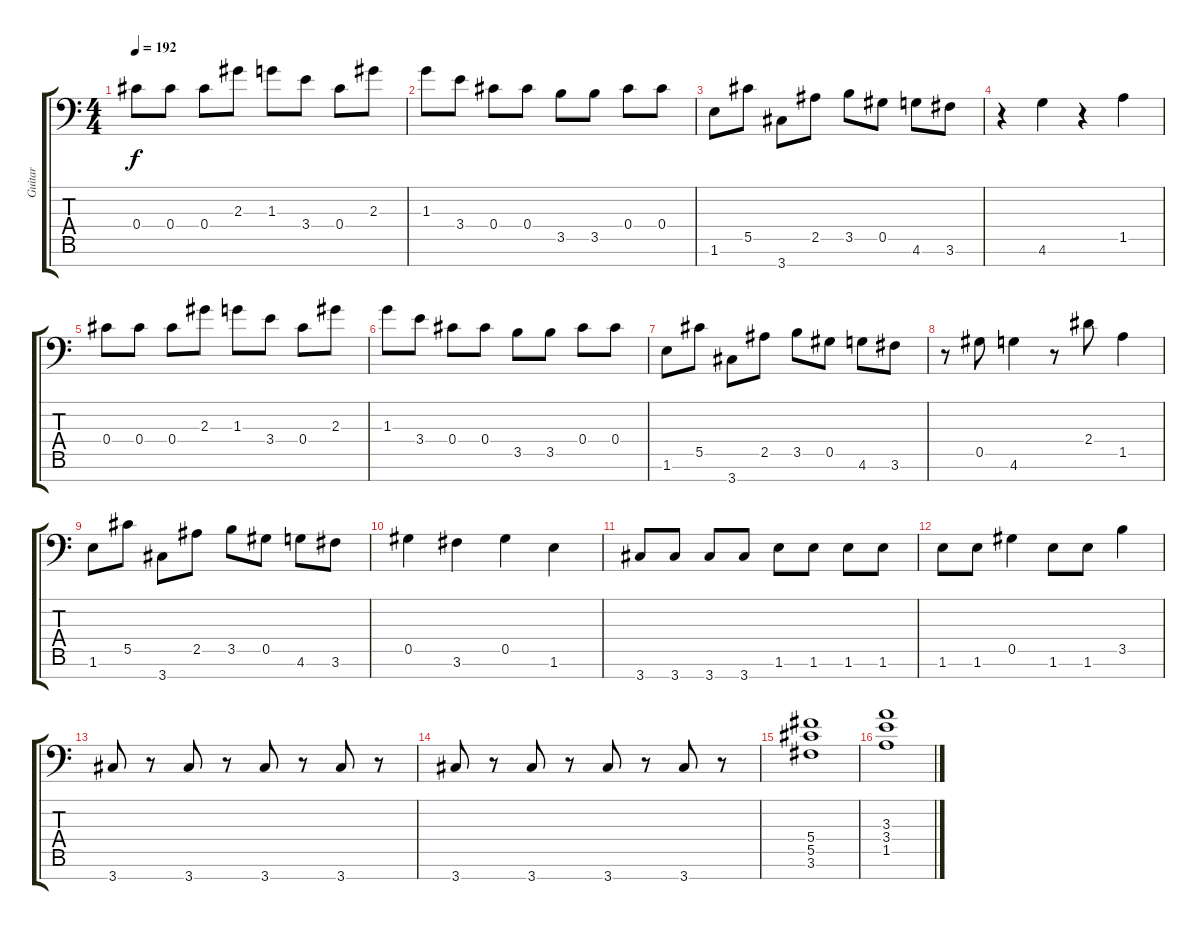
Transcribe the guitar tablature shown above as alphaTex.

\track ("Guitar" "Guitar") {instrument distortionguitar}
\staff {score tabs}
\tuning (Eb4 Bb3 Gb3 Db3 Ab2 Eb2 Bb1) {hide}
\ts (4 4)
\tempo 192
\clef f4
\ks c
0.4.8{dy f} 0.4.8 0.4.8 2.3.8 1.3.8 3.4.8 0.4.8 2.3.8 |
1.3.8 3.4.8 0.4.8 0.4.8 3.5.8 3.5.8 0.4.8 0.4.8 |
1.6.8 5.5.8 3.7.8 2.5.8 3.5.8 0.5.8 4.6.8 3.6.8 |
r.4 4.6.4 r.4 1.5.4 |
0.4.8 0.4.8 0.4.8 2.3.8 1.3.8 3.4.8 0.4.8 2.3.8 |
1.3.8 3.4.8 0.4.8 0.4.8 3.5.8 3.5.8 0.4.8 0.4.8 |
1.6.8 5.5.8 3.7.8 2.5.8 3.5.8 0.5.8 4.6.8 3.6.8 |
r.8 0.5.8 4.6.4 r.8 2.4.8 1.5.4 |
1.6.8 5.5.8 3.7.8 2.5.8 3.5.8 0.5.8 4.6.8 3.6.8 |
0.5.4 3.6.4 0.5.4 1.6.4 |
3.7.8 3.7.8 3.7.8 3.7.8 1.6.8 1.6.8 1.6.8 1.6.8 |
1.6.8 1.6.8 0.5.4 1.6.8 1.6.8 3.5.4 |
3.7.8 r.8 3.7.8 r.8 3.7.8 r.8 3.7.8 r.8 |
3.7.8 r.8 3.7.8 r.8 3.7.8 r.8 3.7.8 r.8 |
(5.4 5.5 3.6).1 |
(3.3 3.4 1.5).1
